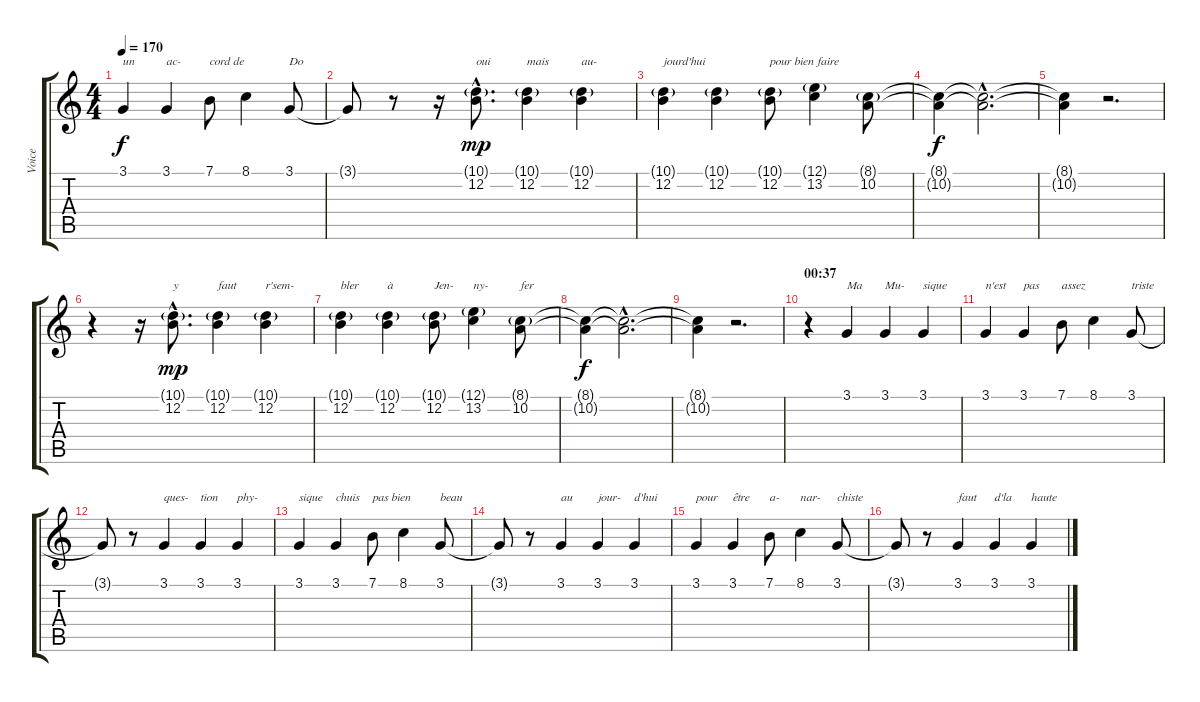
\track ("Voice" "Voice") {instrument tenorsax}
\staff {score tabs}
\tuning (E4 B3 G3 D3 A2 E2) {hide}
\ts (4 4)
\tempo 170
\clef g2
\ks c
3.1.4{txt "un" dy f} 3.1.4{txt "ac-"} 7.1.8{txt "cord de"} 8.1.4 3.1.8{txt "Do"} |
3.1{t}.8 r.8 r.16 (10.1{g hac} 12.2{hac}).8{d txt "oui" dy mp} (10.1{g} 12.2).4{txt "mais"} (10.1{g} 12.2).4{txt "au-"} |
(10.1{g} 12.2).4{txt "jourd'hui"} (10.1{g} 12.2).4 (10.1{g} 12.2).8{txt "pour bien faire"} (12.1{g} 13.2).4 (8.1{g} 10.2).8 |
(8.1{t} 10.2{t}).4{dy f} (8.1{hac t} 10.2{hac t}).2{d} |
(8.1{t} 10.2{t}).4 r.2{d} |
r.4 r.16 (10.1{g hac} 12.2{hac}).8{d txt "y" dy mp} (10.1{g} 12.2).4{txt "faut"} (10.1{g} 12.2).4{txt "r'sem-"} |
(10.1{g} 12.2).4{txt "bler"} (10.1{g} 12.2).4{txt "à"} (10.1{g} 12.2).8{txt "Jen-"} (12.1{g} 13.2).4{txt "ny-"} (8.1{g} 10.2).8{txt "fer"} |
(8.1{t} 10.2{t}).4{dy f} (8.1{hac t} 10.2{hac t}).2{d} |
(8.1{t} 10.2{t}).4 r.2{d} |
\section ("" "00:37")
r.4 3.1.4{txt "Ma"} 3.1.4{txt "Mu-"} 3.1.4{txt "sique"} |
3.1.4{txt "n'est"} 3.1.4{txt "pas"} 7.1.8{txt "assez"} 8.1.4 3.1.8{txt "triste"} |
3.1{t}.8 r.8 3.1.4{txt "ques-"} 3.1.4{txt "tion"} 3.1.4{txt "phy-"} |
3.1.4{txt "sique"} 3.1.4{txt "chuis"} 7.1.8{txt "pas bien"} 8.1.4 3.1.8{txt "beau"} |
3.1{t}.8 r.8 3.1.4{txt "au"} 3.1.4{txt "jour-"} 3.1.4{txt "d'hui"} |
3.1.4{txt "pour"} 3.1.4{txt "être"} 7.1.8{txt "a-"} 8.1.4{txt "nar-"} 3.1.8{txt "chiste"} |
3.1{t}.8 r.8 3.1.4{txt "faut"} 3.1.4{txt "d'la"} 3.1.4{txt "haute"}
